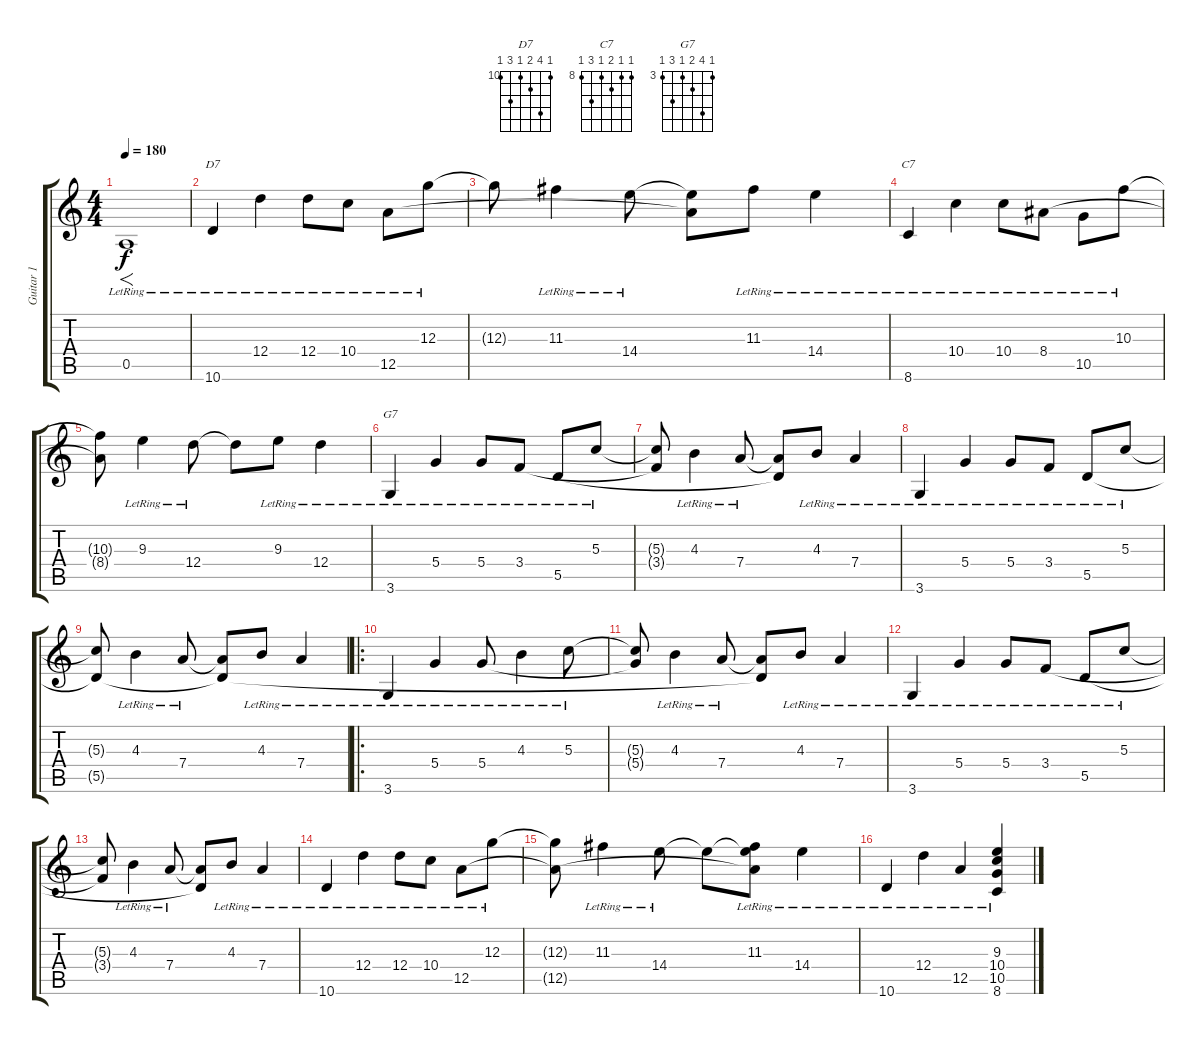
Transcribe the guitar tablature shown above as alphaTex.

\track ("Guitar 1 " "Guitar 1 ") {instrument electricguitarjazz}
\staff {score tabs}
\tuning (E4 B3 G3 D3 A2 E2) {hide}
\chord ("D7" 10 13 11 10 12 10) {firstfret 10}
\chord ("C7" 8 8 9 8 10 8) {firstfret 8}
\chord ("G7" 3 6 4 3 5 3) {firstfret 3}
\ts (4 4)
\tempo 180
\clef g2
\ks c
0.5{lr}.1{f dy f instrument electricguitarjazz} |
10.6{lr}.4{ch "D7"} 12.4{lr}.4 12.4{lr}.8 10.4{lr}.8 12.5{lr}.8 12.3{lr}.8 |
12.3{t}.8 11.3{lr}.4 14.4{lr}.8 (14.4{t} 12.5{t}).8 11.3{lr}.8 14.4{lr}.4 |
8.6{lr}.4{ch "C7"} 10.4{lr}.4 10.4{lr}.8 8.4{lr}.8 10.5{lr}.8 10.3{lr}.8 |
(10.3{t} 8.4{t}).8 9.3{lr}.4 12.4{lr}.8 12.4{t}.8 9.3{lr}.8 12.4{lr}.4 |
3.6{lr}.4{ch "G7"} 5.4{lr}.4 5.4{lr}.8 3.4{lr}.8 5.5{lr}.8 5.3{lr}.8 |
(5.3{t} 3.4{t}).8 4.3{lr}.4 7.4{lr}.8 (7.4{t} 5.5{t}).8 4.3{lr}.8 7.4{lr}.4 |
3.6{lr}.4 5.4{lr}.4 5.4{lr}.8 3.4{lr}.8 5.5{lr}.8 5.3{lr}.8 |
(5.3{t} 5.5{t}).8 4.3{lr}.4 7.4{lr}.8 (7.4{t} 5.5{t}).8 4.3{lr}.8 7.4{lr}.4 |
\ro
3.6{lr}.4 5.4{lr}.4 5.4{lr}.8 4.3{lr}.4 5.3{lr}.8 |
(5.3{t} 5.4{t}).8 4.3{lr}.4 7.4{lr}.8 (7.4{t} 5.5{t}).8 4.3{lr}.8 7.4{lr}.4 |
3.6{lr}.4 5.4{lr}.4 5.4{lr}.8 3.4{lr}.8 5.5{lr}.8 5.3{lr}.8 |
(5.3{t} 3.4{t}).8 4.3{lr}.4 7.4{lr}.8 (7.4{t} 5.5{t}).8 4.3{lr}.8 7.4{lr}.4 |
10.6{lr}.4 12.4{lr}.4 12.4{lr}.8 10.4{lr}.8 12.5{lr}.8 12.3{lr}.8 |
(12.3{t} 12.5{t}).8 11.3{lr}.4 14.4{lr}.8 14.4{t}.8 (11.3{lr} 14.4{t} 12.5{t}).8 14.4{lr}.4 |
10.6{lr}.4 12.4{lr}.4 12.5{lr}.4 (9.3{lr} 10.4{lr} 10.5{lr} 8.6{lr}).4
